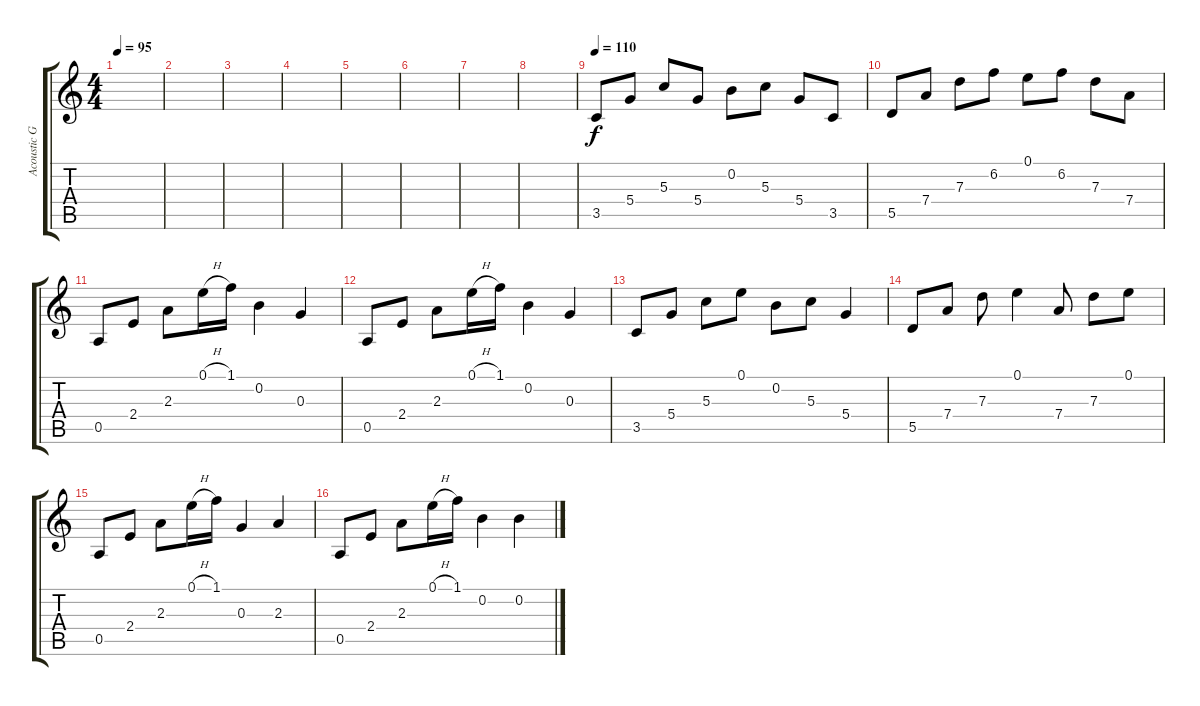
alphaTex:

\track ("Acoustic G." "Acoustic G") {instrument acousticguitarsteel}
\staff {score tabs}
\tuning (E4 B3 G3 D3 A2 E2) {hide}
\ts (4 4)
\tempo 95
\clef g2
\ks c
|
|
|
|
|
|
|
|
\tempo 110
3.5.8 5.4.8 5.3.8 5.4.8 0.2.8 5.3.8 5.4.8 3.5.8 |
5.5.8 7.4.8 7.3.8 6.2.8 0.1.8 6.2.8 7.3.8 7.4.8 |
0.5.8 2.4.8 2.3.8 0.1{h}.16 1.1.16 0.2.4 0.3.4 |
0.5.8 2.4.8 2.3.8 0.1{h}.16 1.1.16 0.2.4 0.3.4 |
3.5.8 5.4.8 5.3.8 0.1.8 0.2.8 5.3.8 5.4.4 |
5.5.8 7.4.8 7.3.8 0.1.4 7.4.8 7.3.8 0.1.8 |
0.5.8 2.4.8 2.3.8 0.1{h}.16 1.1.16 0.3.4 2.3.4 |
0.5.8 2.4.8 2.3.8 0.1{h}.16 1.1.16 0.2.4 0.2.4
